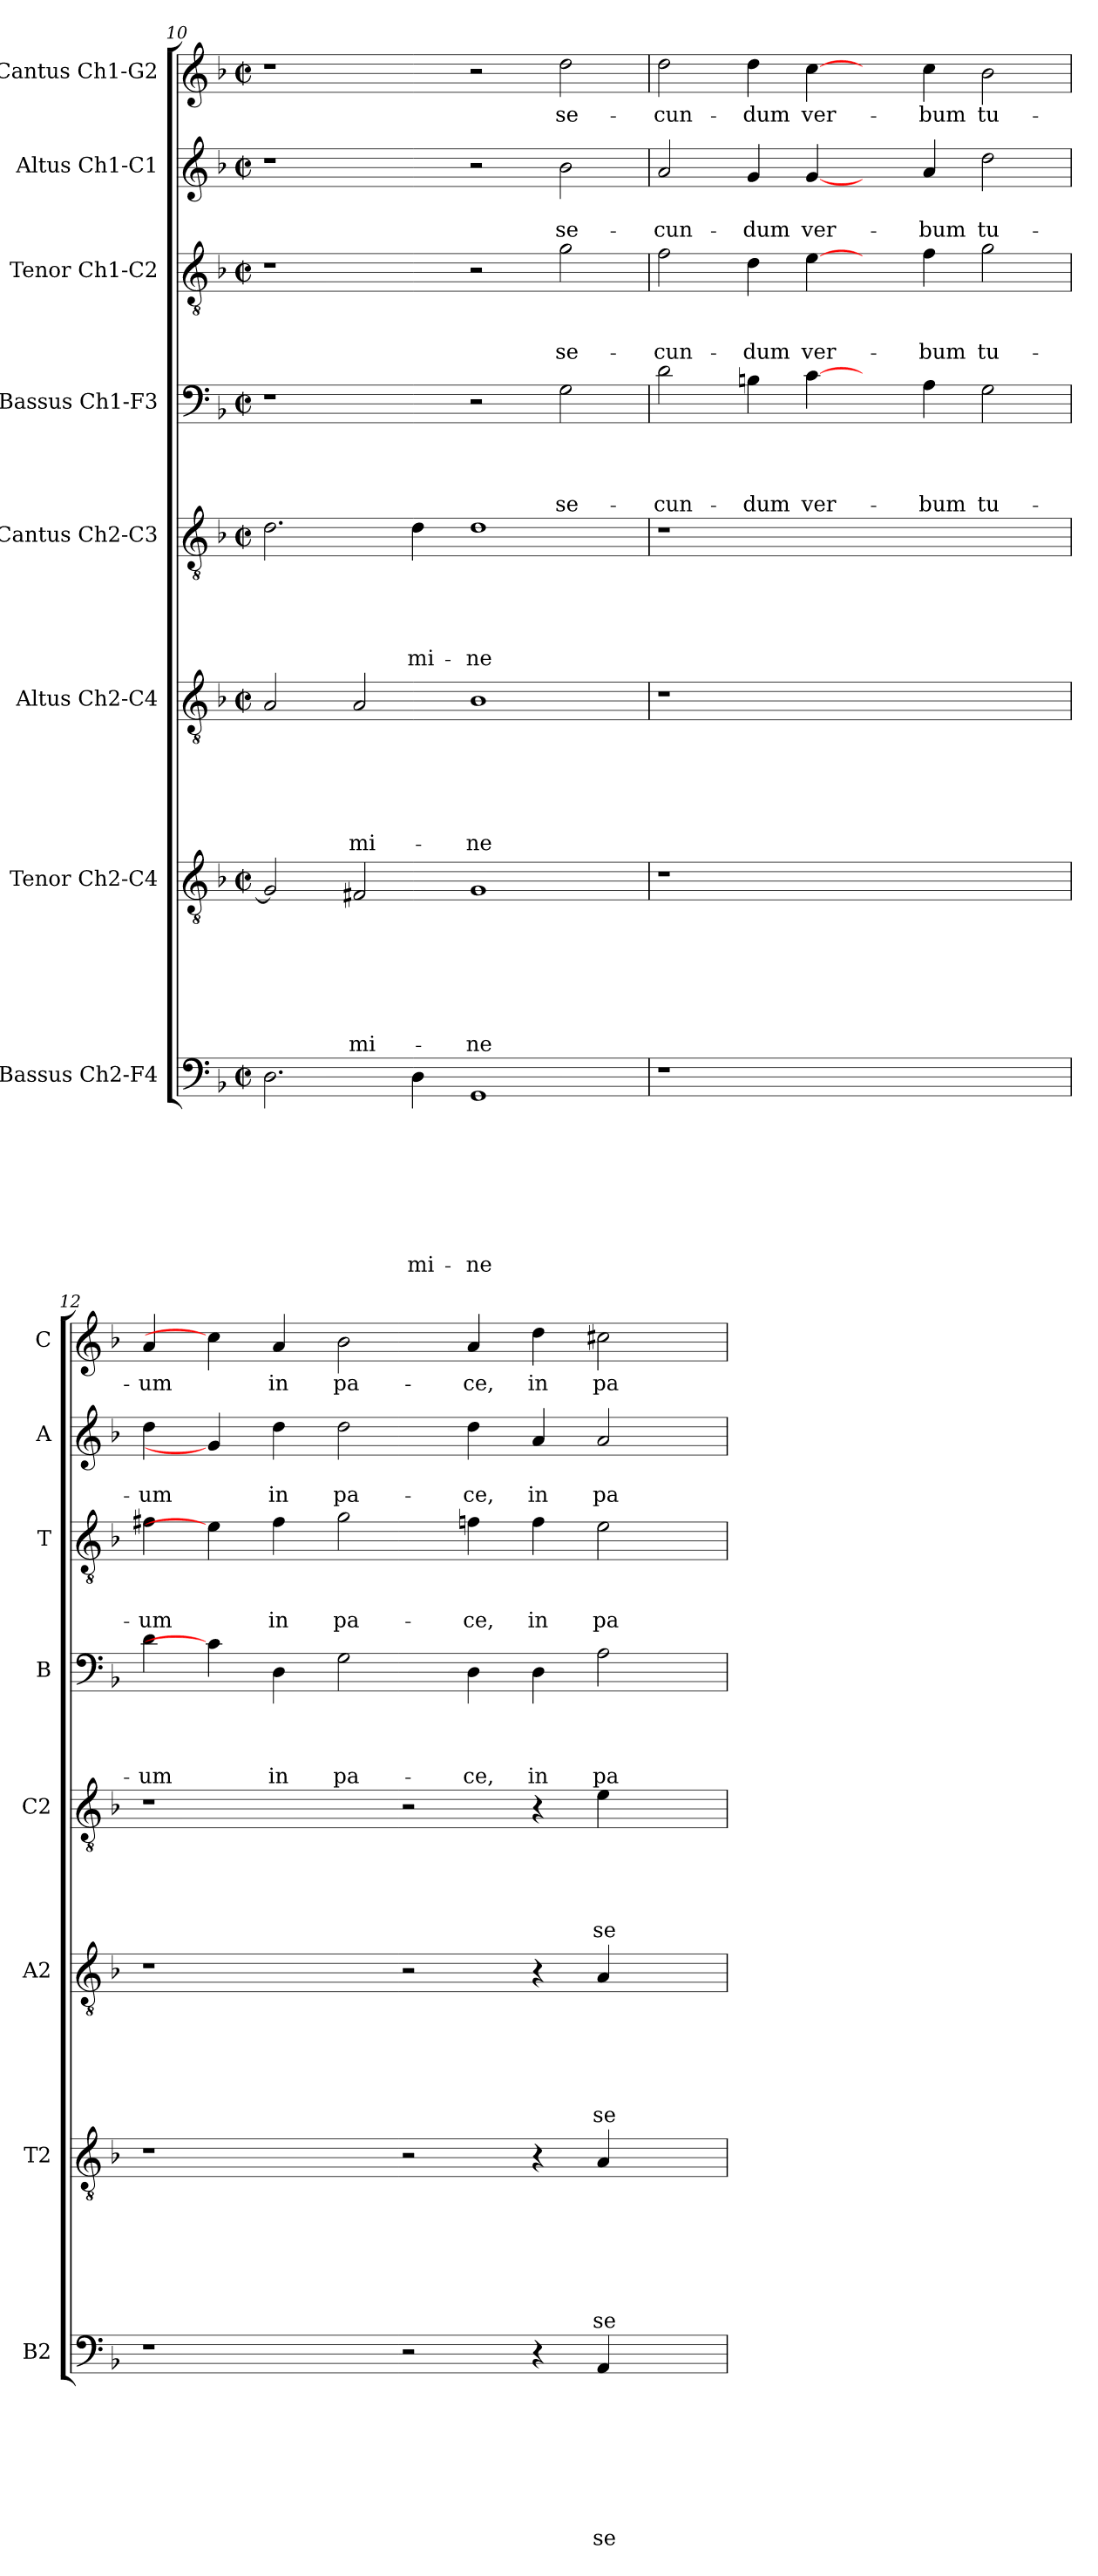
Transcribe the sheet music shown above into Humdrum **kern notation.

**kern	**text	**text	**text	**text	**text	**text	**text	**text	**kern	**text	**text	**text	**text	**text	**text	**text	**kern	**text	**text	**text	**text	**text	**text	**kern	**text	**text	**text	**text	**text	**kern	**text	**text	**text	**text	**kern	**text	**text	**text	**kern	**text	**text	**kern	**text
*part8	*part8	*part8	*part8	*part8	*part8	*part8	*part8	*part8	*part7	*part7	*part7	*part7	*part7	*part7	*part7	*part7	*part6	*part6	*part6	*part6	*part6	*part6	*part6	*part5	*part5	*part5	*part5	*part5	*part5	*part4	*part4	*part4	*part4	*part4	*part3	*part3	*part3	*part3	*part2	*part2	*part2	*part1	*part1
*staff8	*staff8	*staff8	*staff8	*staff8	*staff8	*staff8	*staff8	*staff8	*staff7	*staff7	*staff7	*staff7	*staff7	*staff7	*staff7	*staff7	*staff6	*staff6	*staff6	*staff6	*staff6	*staff6	*staff6	*staff5	*staff5	*staff5	*staff5	*staff5	*staff5	*staff4	*staff4	*staff4	*staff4	*staff4	*staff3	*staff3	*staff3	*staff3	*staff2	*staff2	*staff2	*staff1	*staff1
*I"Bassus Ch2-F4	*	*	*	*	*	*	*	*	*I"Tenor Ch2-C4	*	*	*	*	*	*	*	*I"Altus Ch2-C4	*	*	*	*	*	*	*I"Cantus Ch2-C3	*	*	*	*	*	*I"Bassus Ch1-F3	*	*	*	*	*I"Tenor Ch1-C2	*	*	*	*I"Altus Ch1-C1	*	*	*I"Cantus Ch1-G2	*
*I'B2	*	*	*	*	*	*	*	*	*I'T2	*	*	*	*	*	*	*	*I'A2	*	*	*	*	*	*	*I'C2	*	*	*	*	*	*I'B	*	*	*	*	*I'T	*	*	*	*I'A	*	*	*I'C	*
*clefF4	*	*	*	*	*	*	*	*	*clefGv2	*	*	*	*	*	*	*	*clefGv2	*	*	*	*	*	*	*clefGv2	*	*	*	*	*	*clefF4	*	*	*	*	*clefGv2	*	*	*	*clefG2	*	*	*clefG2	*
*k[b-]	*	*	*	*	*	*	*	*	*k[b-]	*	*	*	*	*	*	*	*k[b-]	*	*	*	*	*	*	*k[b-]	*	*	*	*	*	*k[b-]	*	*	*	*	*k[b-]	*	*	*	*k[b-]	*	*	*k[b-]	*
*F:	*	*	*	*	*	*	*	*	*F:	*	*	*	*	*	*	*	*F:	*	*	*	*	*	*	*F:	*	*	*	*	*	*F:	*	*	*	*	*F:	*	*	*	*F:	*	*	*F:	*
*M2/2	*	*	*	*	*	*	*	*	*M2/2	*	*	*	*	*	*	*	*M2/2	*	*	*	*	*	*	*M2/2	*	*	*	*	*	*M2/2	*	*	*	*	*M2/2	*	*	*	*M2/2	*	*	*M2/2	*
*met(c|)	*	*	*	*	*	*	*	*	*met(c|)	*	*	*	*	*	*	*	*met(c|)	*	*	*	*	*	*	*met(c|)	*	*	*	*	*	*met(c|)	*	*	*	*	*met(c|)	*	*	*	*met(c|)	*	*	*met(c|)	*
=10	=10	=10	=10	=10	=10	=10	=10	=10	=10	=10	=10	=10	=10	=10	=10	=10	=10	=10	=10	=10	=10	=10	=10	=10	=10	=10	=10	=10	=10	=10	=10	=10	=10	=10	=10	=10	=10	=10	=10	=10	=10	=10	=10
2.D\	.	.	.	.	.	.	.	.	2G/]	.	.	.	.	.	.	.	2A/	.	.	.	.	.	.	2.d\	.	.	.	.	.	1r	.	.	.	.	1r	.	.	.	1r	.	.	1r	.
!	!	!	!	!	!	!	!	!	!	!	!	!	!	!	!	!LO:LY:b	!	!	!	!	!	!	!LO:LY:b	!	!	!	!	!	!	!	!	!	!	!	!	!	!	!	!	!	!	!	!
.	.	.	.	.	.	.	.	.	2F#X/	.	.	.	.	.	.	-mi-	2A/	.	.	.	.	.	-mi-	.	.	.	.	.	.	.	.	.	.	.	.	.	.	.	.	.	.	.	.
!	!	!	!	!	!	!	!	!LO:LY:b	!	!	!	!	!	!	!	!	!	!	!	!	!	!	!	!	!	!	!	!	!LO:LY:b	!	!	!	!	!	!	!	!	!	!	!	!	!	!
4D\	.	.	.	.	.	.	.	-mi-	.	.	.	.	.	.	.	.	.	.	.	.	.	.	.	4d\	.	.	.	.	-mi-	.	.	.	.	.	.	.	.	.	.	.	.	.	.
!	!	!	!	!	!	!	!	!LO:LY:b	!	!	!	!	!	!	!	!LO:LY:b	!	!	!	!	!	!	!LO:LY:b	!	!	!	!	!	!LO:LY:b	!	!	!	!	!	!	!	!	!	!	!	!	!	!
1GG	.	.	.	.	.	.	.	-ne	1G	.	.	.	.	.	.	-ne	1B-	.	.	.	.	.	-ne	1d	.	.	.	.	-ne	2r	.	.	.	.	2r	.	.	.	2r	.	.	2r	.
!	!	!	!	!	!	!	!	!	!	!	!	!	!	!	!	!	!	!	!	!	!	!	!	!	!	!	!	!	!	!	!	!	!	!LO:LY:b	!	!	!	!LO:LY:b	!	!	!LO:LY:b	!	!LO:LY:b
.	.	.	.	.	.	.	.	.	.	.	.	.	.	.	.	.	.	.	.	.	.	.	.	.	.	.	.	.	.	2G\	.	.	.	se-	2g\	.	.	se-	2b-\	.	se-	2dd\	se-
=11	=11	=11	=11	=11	=11	=11	=11	=11	=11	=11	=11	=11	=11	=11	=11	=11	=11	=11	=11	=11	=11	=11	=11	=11	=11	=11	=11	=11	=11	=11	=11	=11	=11	=11	=11	=11	=11	=11	=11	=11	=11	=11	=11
!	!	!	!	!	!	!	!	!	!	!	!	!	!	!	!	!	!	!	!	!	!	!	!	!	!	!	!	!	!	!	!	!	!	!LO:LY:b	!	!	!	!LO:LY:b	!	!	!LO:LY:b	!	!LO:LY:b
1r	.	.	.	.	.	.	.	.	1r	.	.	.	.	.	.	.	1r	.	.	.	.	.	.	1r	.	.	.	.	.	2d\	.	.	.	-cun-	2f\	.	.	-cun-	2a/	.	-cun-	2dd\	-cun-
!	!	!	!	!	!	!	!	!	!	!	!	!	!	!	!	!	!	!	!	!	!	!	!	!	!	!	!	!	!	!	!	!	!	!LO:LY:b	!	!	!	!LO:LY:b	!	!	!LO:LY:b	!	!LO:LY:b
.	.	.	.	.	.	.	.	.	.	.	.	.	.	.	.	.	.	.	.	.	.	.	.	.	.	.	.	.	.	4Bn\	.	.	.	-dum	4d\	.	.	-dum	4g/	.	-dum	4dd\	-dum
!	!	!	!	!	!	!	!	!	!	!	!	!	!	!	!	!	!	!	!	!	!	!	!	!	!	!	!	!	!	!	!	!	!	!LO:LY:b	!	!	!	!LO:LY:b	!	!	!LO:LY:b	!	!LO:LY:b
.	.	.	.	.	.	.	.	.	.	.	.	.	.	.	.	.	.	.	.	.	.	.	.	.	.	.	.	.	.	[4c\	.	.	.	ver-	[4e\	.	.	ver-	[4g/	.	ver-	[4cc\	ver-
1ryy	.	.	.	.	.	.	.	.	1ryy	.	.	.	.	.	.	.	1ryy	.	.	.	.	.	.	1ryy	.	.	.	.	.	4ryy	.	.	.	.	4ryy	.	.	.	4ryy	.	.	4ryy	.
!	!	!	!	!	!	!	!	!	!	!	!	!	!	!	!	!	!	!	!	!	!	!	!	!	!	!	!	!	!	!	!	!	!	!LO:LY:b	!	!	!	!LO:LY:b	!	!	!LO:LY:b	!	!LO:LY:b
.	.	.	.	.	.	.	.	.	.	.	.	.	.	.	.	.	.	.	.	.	.	.	.	.	.	.	.	.	.	4A\	.	.	.	-bum	4f\	.	.	-bum	4a/	.	-bum	4cc\	-bum
!	!	!	!	!	!	!	!	!	!	!	!	!	!	!	!	!	!	!	!	!	!	!	!	!	!	!	!	!	!	!	!	!	!	!LO:LY:b	!	!	!	!LO:LY:b	!	!	!LO:LY:b	!	!LO:LY:b
.	.	.	.	.	.	.	.	.	.	.	.	.	.	.	.	.	.	.	.	.	.	.	.	.	.	.	.	.	.	2G\	.	.	.	tu-	2g\	.	.	tu-	2dd\	.	tu-	2b-\	tu-
!!LO:PB:g=z
=12	=12	=12	=12	=12	=12	=12	=12	=12	=12	=12	=12	=12	=12	=12	=12	=12	=12	=12	=12	=12	=12	=12	=12	=12	=12	=12	=12	=12	=12	=12	=12	=12	=12	=12	=12	=12	=12	=12	=12	=12	=12	=12	=12
!	!	!	!	!	!	!	!	!	!	!	!	!	!	!	!	!	!	!	!	!	!	!	!	!	!	!	!	!	!	!	!	!	!	!LO:LY:b	!	!	!	!LO:LY:b	!	!	!LO:LY:b	!	!LO:LY:b
1r	.	.	.	.	.	.	.	.	1r	.	.	.	.	.	.	.	1r	.	.	.	.	.	.	1r	.	.	.	.	.	4d\	.	.	.	-um	4f#X\	.	.	-um	4dd\	.	-um	4a/	-um
.	.	.	.	.	.	.	.	.	.	.	.	.	.	.	.	.	.	.	.	.	.	.	.	.	.	.	.	.	.	4c\]	.	.	.	.	4e\]	.	.	.	4g/]	.	.	4cc\]	.
!	!	!	!	!	!	!	!	!	!	!	!	!	!	!	!	!	!	!	!	!	!	!	!	!	!	!	!	!	!	!	!	!	!	!LO:LY:b	!	!	!	!LO:LY:b	!	!	!LO:LY:b	!	!LO:LY:b
.	.	.	.	.	.	.	.	.	.	.	.	.	.	.	.	.	.	.	.	.	.	.	.	.	.	.	.	.	.	4D\	.	.	.	in	4f#\	.	.	in	4dd\	.	in	4a/	in
!	!	!	!	!	!	!	!	!	!	!	!	!	!	!	!	!	!	!	!	!	!	!	!	!	!	!	!	!	!	!	!	!	!	!LO:LY:b	!	!	!	!LO:LY:b	!	!	!LO:LY:b	!	!LO:LY:b
.	.	.	.	.	.	.	.	.	.	.	.	.	.	.	.	.	.	.	.	.	.	.	.	.	.	.	.	.	.	2G\	.	.	.	pa-	2g\	.	.	pa-	2dd\	.	pa-	2b-\	pa-
2r	.	.	.	.	.	.	.	.	2r	.	.	.	.	.	.	.	2r	.	.	.	.	.	.	2r	.	.	.	.	.	.	.	.	.	.	.	.	.	.	.	.	.	.	.
!	!	!	!	!	!	!	!	!	!	!	!	!	!	!	!	!	!	!	!	!	!	!	!	!	!	!	!	!	!	!	!	!	!	!LO:LY:b	!	!	!	!LO:LY:b	!	!	!LO:LY:b	!	!LO:LY:b
.	.	.	.	.	.	.	.	.	.	.	.	.	.	.	.	.	.	.	.	.	.	.	.	.	.	.	.	.	.	4D\	.	.	.	-ce,	4fn\	.	.	-ce,	4dd\	.	-ce,	4a/	-ce,
!	!	!	!	!	!	!	!	!	!	!	!	!	!	!	!	!	!	!	!	!	!	!	!	!	!	!	!	!	!	!	!	!	!	!LO:LY:b	!	!	!	!LO:LY:b	!	!	!LO:LY:b	!	!LO:LY:b
4r	.	.	.	.	.	.	.	.	4r	.	.	.	.	.	.	.	4r	.	.	.	.	.	.	4r	.	.	.	.	.	4D\	.	.	.	in	4f\	.	.	in	4a/	.	in	4dd\	in
!	!	!	!	!	!	!	!	!LO:LY:b	!	!	!	!	!	!	!	!LO:LY:b	!	!	!	!	!	!	!LO:LY:b	!	!	!	!	!	!LO:LY:b	!	!	!	!	!LO:LY:b	!	!	!	!LO:LY:b	!	!	!LO:LY:b	!	!LO:LY:b
4AA/	.	.	.	.	.	.	.	se-	4A/	.	.	.	.	.	.	se-	4A/	.	.	.	.	.	se-	4e\	.	.	.	.	se-	2A\	.	.	.	pa-	2e\	.	.	pa-	2a/	.	pa-	2cc#X\	pa-
4ryy	.	.	.	.	.	.	.	.	4ryy	.	.	.	.	.	.	.	4ryy	.	.	.	.	.	.	4ryy	.	.	.	.	.	.	.	.	.	.	.	.	.	.	.	.	.	.	.
=	=	=	=	=	=	=	=	=	=	=	=	=	=	=	=	=	=	=	=	=	=	=	=	=	=	=	=	=	=	=	=	=	=	=	=	=	=	=	=	=	=	=	=
*-	*-	*-	*-	*-	*-	*-	*-	*-	*-	*-	*-	*-	*-	*-	*-	*-	*-	*-	*-	*-	*-	*-	*-	*-	*-	*-	*-	*-	*-	*-	*-	*-	*-	*-	*-	*-	*-	*-	*-	*-	*-	*-	*-
